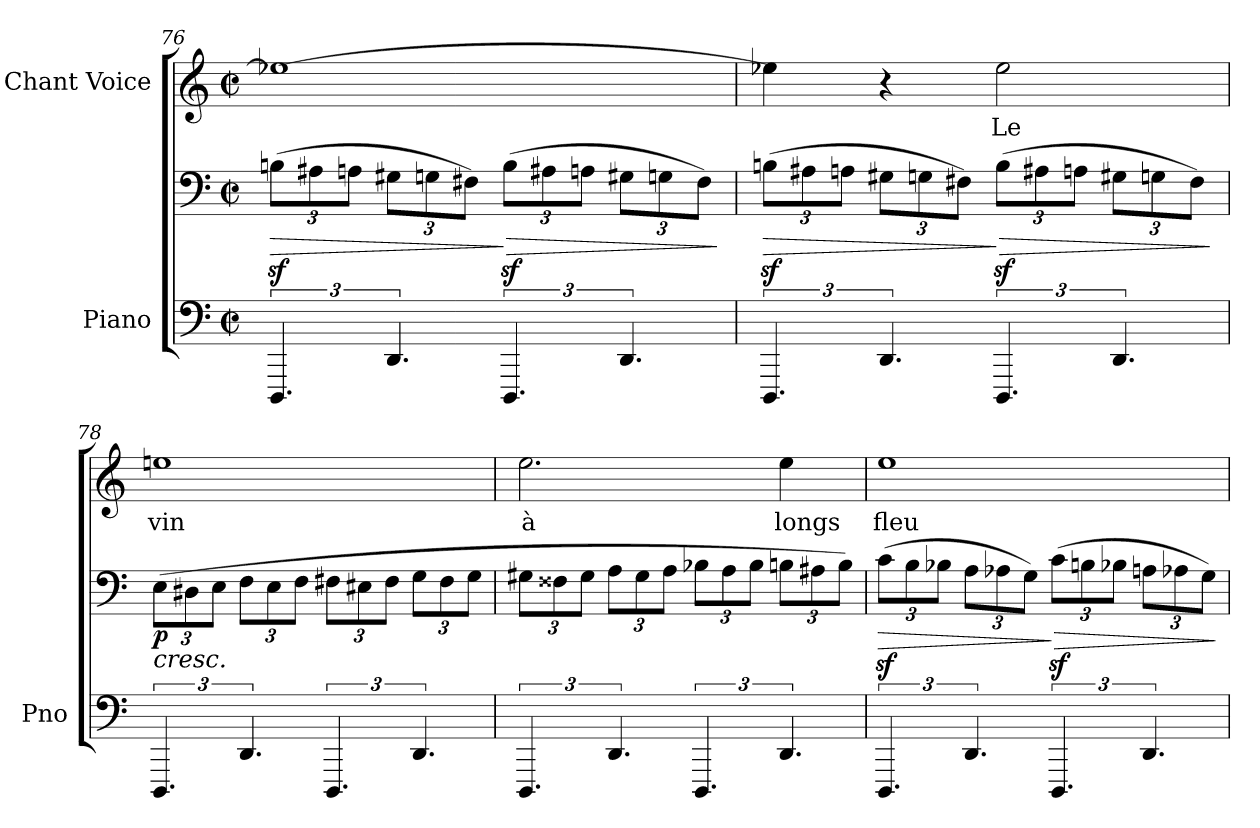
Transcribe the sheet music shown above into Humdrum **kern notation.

**kern	**kern	**dynam	**kern	**text
*part2	*part2	*part2	*part1	*part1
*staff3	*staff2	*staff2/3	*staff1	*staff1
*I"Piano	*	*	*I"Chant Voice	*
*I'Pno	*	*	*	*
*clefF4	*clefF4	*	*clefG2	*
*k[]	*k[]	*	*k[]	*
*M2/2	*M2/2	*	*M2/2	*
*met(c|)	*met(c|)	*	*met(c|)	*
*	*Xbrackettup	*	*	*
=76	=76	=76	=76	=76
!	!	!LO:HP:b	!	!
6.DDD/	(>12Bnz<\L	>	1ee-X_	.
.	12A#X\	.	.	.
.	12An\J	.	.	.
6.DD/	12G#X\L	.	.	.
.	12Gn\	.	.	.
.	12F#X\J)	.	.	.
!	!	!LO:HP:n=1:b	!	!
6.DDD/	(>12Bz<\L	] >	.	.
.	12A#X\	.	.	.
.	12An\J	.	.	.
6.DD/	12G#X\L	.	.	.
.	12Gn\	.	.	.
.	12F#\J)	.	.	.
.	.	]	.	.
!!LO:LB:g=z
=77	=77	=77	=77	=77
!	!	!LO:HP:b	!	!
6.DDD/	(>12Bnz<\L	>	4ee-X\]	.
.	12A#X\	.	.	.
.	12An\J	.	.	.
6.DD/	12G#X\L	.	4r	.
.	12Gn\	.	.	.
.	12F#X\J)	.	.	.
!	!	!LO:HP:n=1:b	!	!LO:LY:b
6.DDD/	(>12Bz<\L	] >	2ee-\	Le
.	12A#X\	.	.	.
.	12An\J	.	.	.
6.DD/	12G#X\L	.	.	.
.	12Gn\	.	.	.
.	12F#\J)	.	.	.
.	.	]	.	.
=78	=78	=78	=78	=78
!	!LO:TX:b:i:t=cresc.	!	!	!
!	!	!LO:DY:b	!	!LO:LY:b
6.DDD/	(>12E\L	p	1een	vin
.	12D#X\	.	.	.
.	12E\J	.	.	.
6.DD/	12F\L	.	.	.
.	12E\	.	.	.
.	12F\J	.	.	.
6.DDD/	12F#X\L	.	.	.
.	12E#X\	.	.	.
.	12F#\J	.	.	.
6.DD/	12G\L	.	.	.
.	12F#\	.	.	.
.	12G\J	.	.	.
=79	=79	=79	=79	=79
!	!	!	!	!LO:LY:b
6.DDD/	12G#X\L	.	2.ee\	à
.	12F##X\	.	.	.
.	12G#\J	.	.	.
6.DD/	12A\L	.	.	.
.	12G#\	.	.	.
.	12A\J	.	.	.
6.DDD/	12B-X\L	.	.	.
.	12A\	.	.	.
.	12B-\J	.	.	.
!	!	!	!	!LO:LY:b
6.DD/	12Bn\L	.	4ee\	longs
.	12A#X\	.	.	.
.	12B\J)	.	.	.
!!LO:LB:g=z
=80	=80	=80	=80	=80
!	!	!LO:HP:b	!	!LO:LY:b
6.DDD/	(>12cz<\L	>	1ee	fleu-
.	12B\	.	.	.
.	12B-X\J	.	.	.
6.DD/	12A\L	.	.	.
.	12A-X\	.	.	.
.	12G\J)	.	.	.
!	!	!LO:HP:n=1:b	!	!
6.DDD/	(>12cz<\L	] >	.	.
.	12Bn\	.	.	.
.	12B-X\J	.	.	.
6.DD/	12An\L	.	.	.
.	12A-X\	.	.	.
.	12G\J)	.	.	.
.	.	]	.	.
=	=	=	=	=
*-	*-	*-	*-	*-
